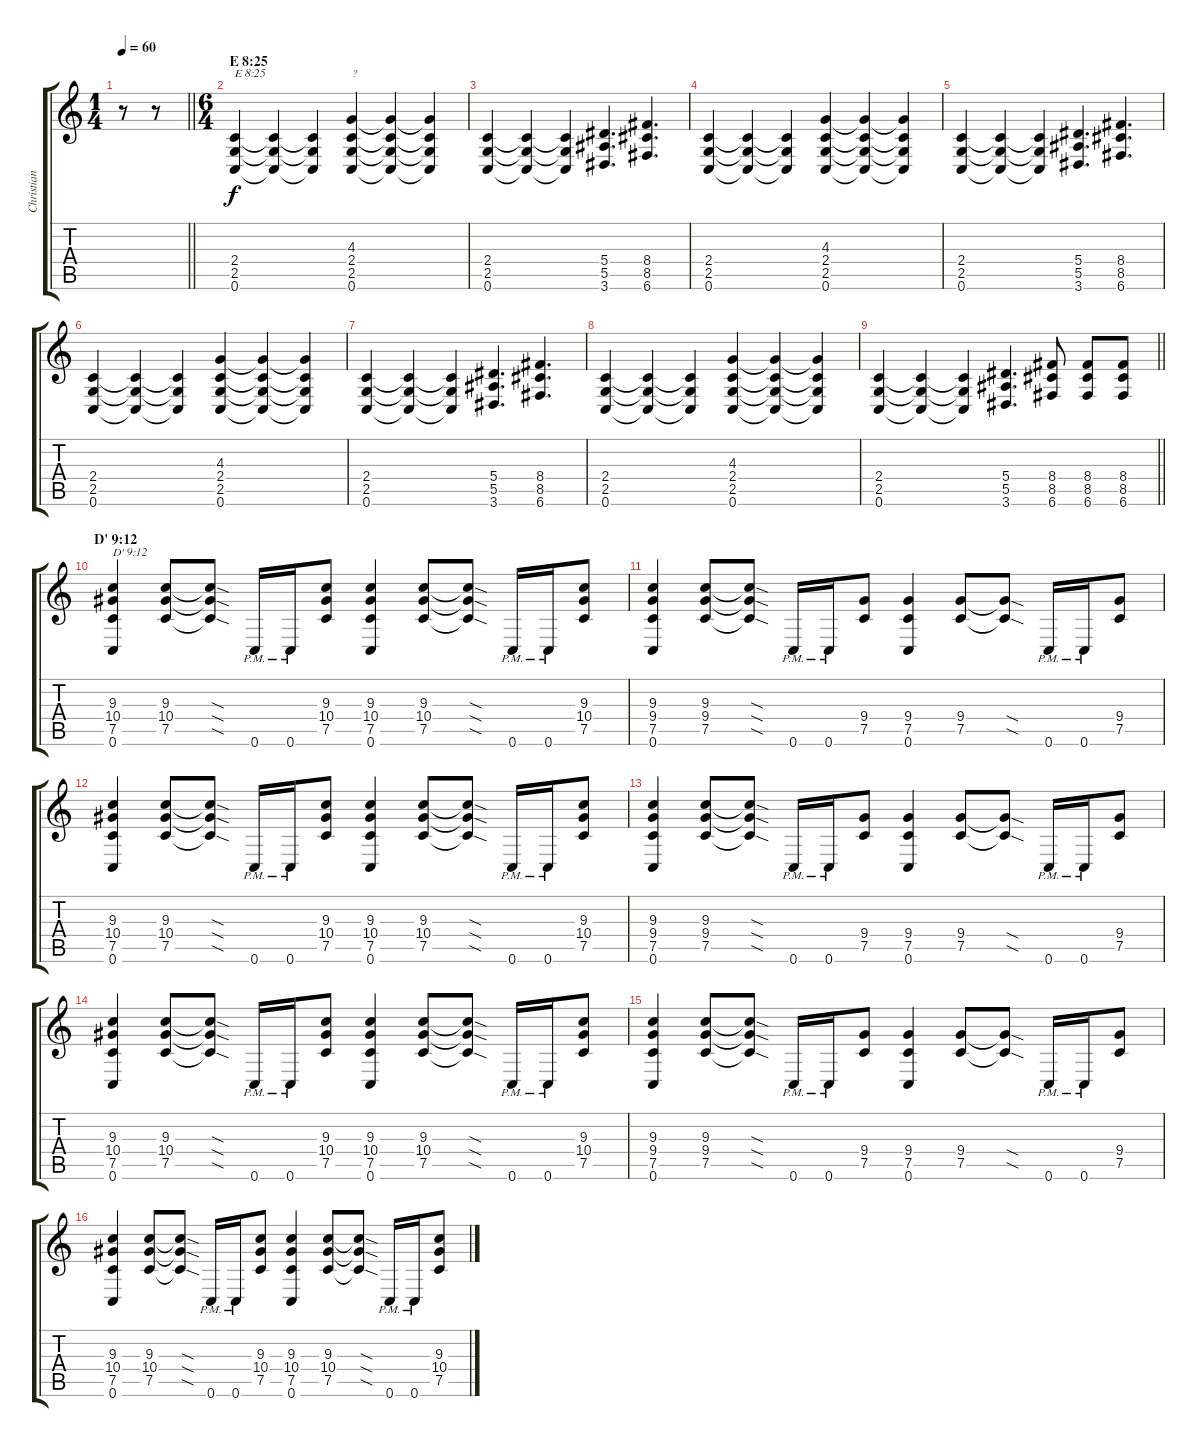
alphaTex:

\track ("Christian Hector (Rhythm Guitar)" "Christian ") {instrument distortionguitar}
\staff {score tabs}
\tuning (C4 G3 Eb3 Bb2 F2 C2) {hide}
\ts (1 4)
\tempo 60
\clef g2
\barLineRight lightlight
\ks c
r.8{dy f} r.8 |
\ts (6 4)
\section ("" "E 8:25")
(2.4 2.5 0.6).4{txt "E 8:25"} (2.4{t} 2.5{t} 0.6{t}).4 (2.4{t} 2.5{t} 0.6{t}).4 (4.3 2.4 2.5 0.6).4{txt "?"} (4.3{t} 2.4{t} 2.5{t} 0.6{t}).4 (4.3{t} 2.4{t} 2.5{t} 0.6{t}).4 |
(2.4 2.5 0.6).4 (2.4{t} 2.5{t} 0.6{t}).4 (2.4{t} 2.5{t} 0.6{t}).4 (5.4 5.5 3.6).4{d} (8.4 8.5 6.6).4{d} |
(2.4 2.5 0.6).4 (2.4{t} 2.5{t} 0.6{t}).4 (2.4{t} 2.5{t} 0.6{t}).4 (4.3 2.4 2.5 0.6).4 (4.3{t} 2.4{t} 2.5{t} 0.6{t}).4 (4.3{t} 2.4{t} 2.5{t} 0.6{t}).4 |
(2.4 2.5 0.6).4 (2.4{t} 2.5{t} 0.6{t}).4 (2.4{t} 2.5{t} 0.6{t}).4 (5.4 5.5 3.6).4{d} (8.4 8.5 6.6).4{d} |
(2.4 2.5 0.6).4 (2.4{t} 2.5{t} 0.6{t}).4 (2.4{t} 2.5{t} 0.6{t}).4 (4.3 2.4 2.5 0.6).4 (4.3{t} 2.4{t} 2.5{t} 0.6{t}).4 (4.3{t} 2.4{t} 2.5{t} 0.6{t}).4 |
(2.4 2.5 0.6).4 (2.4{t} 2.5{t} 0.6{t}).4 (2.4{t} 2.5{t} 0.6{t}).4 (5.4 5.5 3.6).4{d} (8.4 8.5 6.6).4{d} |
(2.4 2.5 0.6).4 (2.4{t} 2.5{t} 0.6{t}).4 (2.4{t} 2.5{t} 0.6{t}).4 (4.3 2.4 2.5 0.6).4 (4.3{t} 2.4{t} 2.5{t} 0.6{t}).4 (4.3{t} 2.4{t} 2.5{t} 0.6{t}).4 |
\barLineRight lightlight
(2.4 2.5 0.6).4 (2.4{t} 2.5{t} 0.6{t}).4 (2.4{t} 2.5{t} 0.6{t}).4 (5.4 5.5 3.6).4{d} (8.4 8.5 6.6).8 (8.4 8.5 6.6).8 (8.4 8.5 6.6).8 |
\section ("" "D' 9:12")
(9.3 10.4 7.5 0.6).4{txt "D' 9:12"} (9.3 10.4 7.5).8 (9.3{sod t} 10.4{sod t} 7.5{sod t}).8 0.6{pm}.16 0.6{pm}.16 (9.3 10.4 7.5).8 (9.3 10.4 7.5 0.6).4 (9.3 10.4 7.5).8 (9.3{sod t} 10.4{sod t} 7.5{sod t}).8 0.6{pm}.16 0.6{pm}.16 (9.3 10.4 7.5).8 |
(9.3 9.4 7.5 0.6).4 (9.3 9.4 7.5).8 (9.3{sod t} 9.4{sod t} 7.5{sod t}).8 0.6{pm}.16 0.6{pm}.16 (9.4 7.5).8 (9.4 7.5 0.6).4 (9.4 7.5).8 (9.4{sod t} 7.5{sod t}).8 0.6{pm}.16 0.6{pm}.16 (9.4 7.5).8 |
(9.3 10.4 7.5 0.6).4 (9.3 10.4 7.5).8 (9.3{sod t} 10.4{sod t} 7.5{sod t}).8 0.6{pm}.16 0.6{pm}.16 (9.3 10.4 7.5).8 (9.3 10.4 7.5 0.6).4 (9.3 10.4 7.5).8 (9.3{sod t} 10.4{sod t} 7.5{sod t}).8 0.6{pm}.16 0.6{pm}.16 (9.3 10.4 7.5).8 |
(9.3 9.4 7.5 0.6).4 (9.3 9.4 7.5).8 (9.3{sod t} 9.4{sod t} 7.5{sod t}).8 0.6{pm}.16 0.6{pm}.16 (9.4 7.5).8 (9.4 7.5 0.6).4 (9.4 7.5).8 (9.4{sod t} 7.5{sod t}).8 0.6{pm}.16 0.6{pm}.16 (9.4 7.5).8 |
(9.3 10.4 7.5 0.6).4 (9.3 10.4 7.5).8 (9.3{sod t} 10.4{sod t} 7.5{sod t}).8 0.6{pm}.16 0.6{pm}.16 (9.3 10.4 7.5).8 (9.3 10.4 7.5 0.6).4 (9.3 10.4 7.5).8 (9.3{sod t} 10.4{sod t} 7.5{sod t}).8 0.6{pm}.16 0.6{pm}.16 (9.3 10.4 7.5).8 |
(9.3 9.4 7.5 0.6).4 (9.3 9.4 7.5).8 (9.3{sod t} 9.4{sod t} 7.5{sod t}).8 0.6{pm}.16 0.6{pm}.16 (9.4 7.5).8 (9.4 7.5 0.6).4 (9.4 7.5).8 (9.4{sod t} 7.5{sod t}).8 0.6{pm}.16 0.6{pm}.16 (9.4 7.5).8 |
(9.3 10.4 7.5 0.6).4 (9.3 10.4 7.5).8 (9.3{sod t} 10.4{sod t} 7.5{sod t}).8 0.6{pm}.16 0.6{pm}.16 (9.3 10.4 7.5).8 (9.3 10.4 7.5 0.6).4 (9.3 10.4 7.5).8 (9.3{sod t} 10.4{sod t} 7.5{sod t}).8 0.6{pm}.16 0.6{pm}.16 (9.3 10.4 7.5).8
